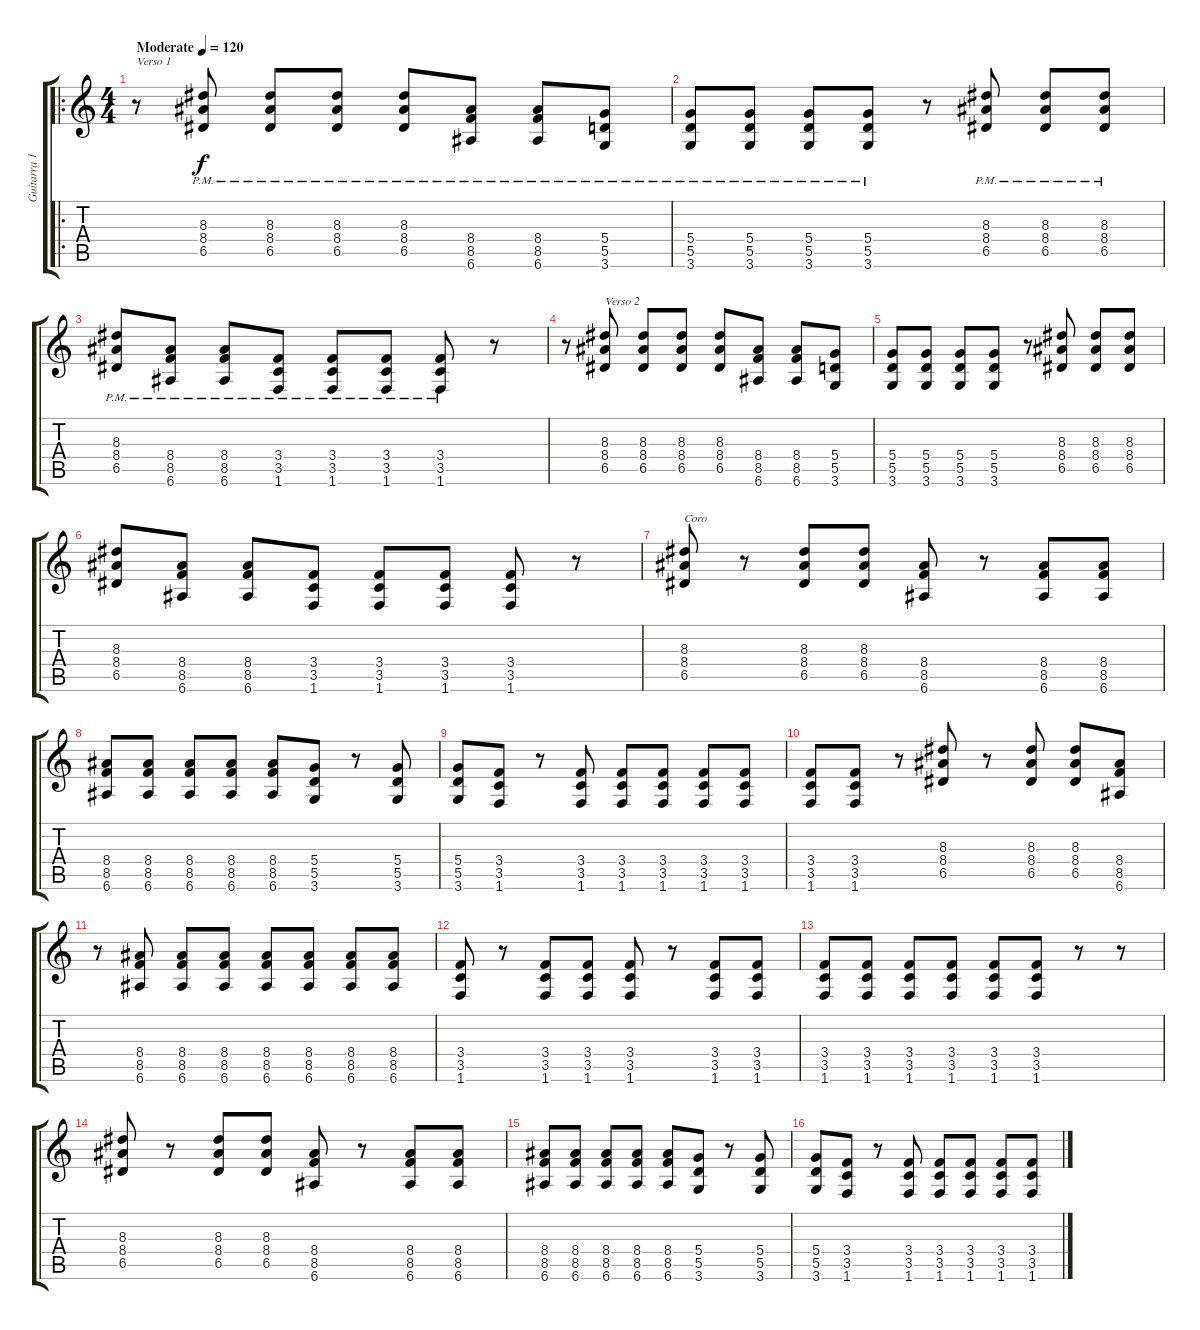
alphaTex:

\track ("Guitarra 1" "Guitarra 1") {instrument overdrivenguitar}
\staff {score tabs}
\tuning (E4 B3 G3 D3 A2 E2) {hide}
\ro
\ts (4 4)
\tempo (120 "Moderate")
\clef g2
\ks c
r.8{txt "Verso 1" dy f instrument overdrivenguitar} (8.3{pm} 8.4{pm} 6.5{pm}).8 (8.3{pm} 8.4{pm} 6.5{pm}).8 (8.3{pm} 8.4{pm} 6.5{pm}).8 (8.3{pm} 8.4{pm} 6.5{pm}).8 (8.4{pm} 8.5{pm} 6.6{pm}).8 (8.4{pm} 8.5{pm} 6.6{pm}).8 (5.4{pm} 5.5{pm} 3.6{pm}).8 |
(5.4{pm} 5.5{pm} 3.6{pm}).8 (5.4{pm} 5.5{pm} 3.6{pm}).8 (5.4{pm} 5.5{pm} 3.6{pm}).8 (5.4{pm} 5.5{pm} 3.6{pm}).8 r.8 (8.3{pm} 8.4{pm} 6.5{pm}).8 (8.3{pm} 8.4{pm} 6.5{pm}).8 (8.3{pm} 8.4{pm} 6.5{pm}).8 |
(8.3{pm} 8.4{pm} 6.5{pm}).8 (8.4{pm} 8.5{pm} 6.6{pm}).8 (8.4{pm} 8.5{pm} 6.6{pm}).8 (3.4{pm} 3.5{pm} 1.6{pm}).8 (3.4{pm} 3.5{pm} 1.6{pm}).8 (3.4{pm} 3.5{pm} 1.6{pm}).8 (3.4{pm} 3.5{pm} 1.6{pm}).8 r.8 |
r.8 (8.3 8.4 6.5).8{txt "Verso 2"} (8.3 8.4 6.5).8 (8.3 8.4 6.5).8 (8.3 8.4 6.5).8 (8.4 8.5 6.6).8 (8.4 8.5 6.6).8 (5.4 5.5 3.6).8 |
(5.4 5.5 3.6).8 (5.4 5.5 3.6).8 (5.4 5.5 3.6).8 (5.4 5.5 3.6).8 r.8 (8.3 8.4 6.5).8 (8.3 8.4 6.5).8 (8.3 8.4 6.5).8 |
(8.3 8.4 6.5).8 (8.4 8.5 6.6).8 (8.4 8.5 6.6).8 (3.4 3.5 1.6).8 (3.4 3.5 1.6).8 (3.4 3.5 1.6).8 (3.4 3.5 1.6).8 r.8 |
(8.3 8.4 6.5).8{txt "Coro"} r.8 (8.3 8.4 6.5).8 (8.3 8.4 6.5).8 (8.4 8.5 6.6).8 r.8 (8.4 8.5 6.6).8 (8.4 8.5 6.6).8 |
(8.4 8.5 6.6).8 (8.4 8.5 6.6).8 (8.4 8.5 6.6).8 (8.4 8.5 6.6).8 (8.4 8.5 6.6).8 (5.4 5.5 3.6).8 r.8 (5.4 5.5 3.6).8 |
(5.4 5.5 3.6).8 (3.4 3.5 1.6).8 r.8 (3.4 3.5 1.6).8 (3.4 3.5 1.6).8 (3.4 3.5 1.6).8 (3.4 3.5 1.6).8 (3.4 3.5 1.6).8 |
(3.4 3.5 1.6).8 (3.4 3.5 1.6).8 r.8 (8.3 8.4 6.5).8 r.8 (8.3 8.4 6.5).8 (8.3 8.4 6.5).8 (8.4 8.5 6.6).8 |
r.8 (8.4 8.5 6.6).8 (8.4 8.5 6.6).8 (8.4 8.5 6.6).8 (8.4 8.5 6.6).8 (8.4 8.5 6.6).8 (8.4 8.5 6.6).8 (8.4 8.5 6.6).8 |
(3.4 3.5 1.6).8 r.8 (3.4 3.5 1.6).8 (3.4 3.5 1.6).8 (3.4 3.5 1.6).8 r.8 (3.4 3.5 1.6).8 (3.4 3.5 1.6).8 |
(3.4 3.5 1.6).8 (3.4 3.5 1.6).8 (3.4 3.5 1.6).8 (3.4 3.5 1.6).8 (3.4 3.5 1.6).8 (3.4 3.5 1.6).8 r.8 r.8 |
(8.3 8.4 6.5).8 r.8 (8.3 8.4 6.5).8 (8.3 8.4 6.5).8 (8.4 8.5 6.6).8 r.8 (8.4 8.5 6.6).8 (8.4 8.5 6.6).8 |
(8.4 8.5 6.6).8 (8.4 8.5 6.6).8 (8.4 8.5 6.6).8 (8.4 8.5 6.6).8 (8.4 8.5 6.6).8 (5.4 5.5 3.6).8 r.8 (5.4 5.5 3.6).8 |
(5.4 5.5 3.6).8 (3.4 3.5 1.6).8 r.8 (3.4 3.5 1.6).8 (3.4 3.5 1.6).8 (3.4 3.5 1.6).8 (3.4 3.5 1.6).8 (3.4 3.5 1.6).8
